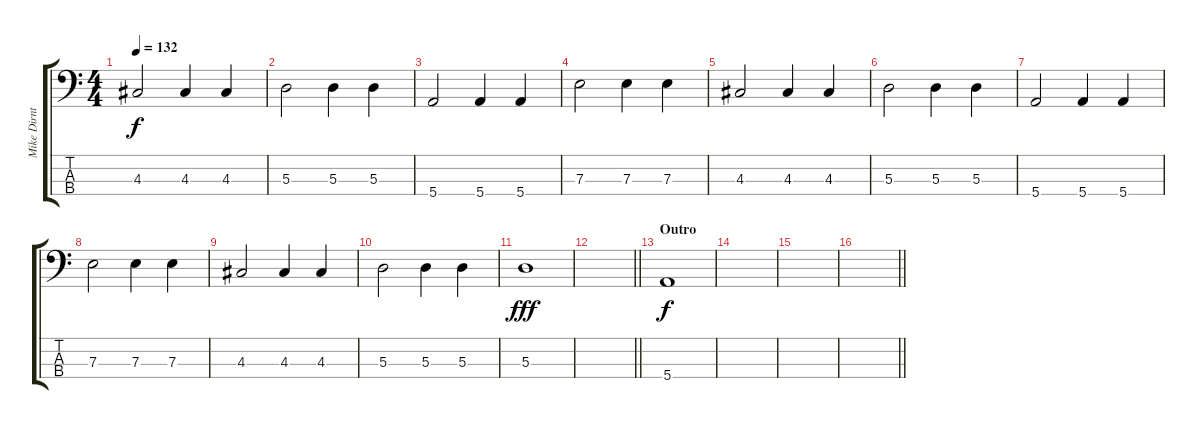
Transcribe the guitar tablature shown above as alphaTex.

\track ("Mike Dirnt [Bass]" "Mike Dirnt") {instrument electricbasspick}
\staff {score tabs}
\tuning (G2 D2 A1 E1) {hide}
\ts (4 4)
\tempo 132
\clef f4
\ks c
4.3.2{dy f} 4.3.4 4.3.4 |
5.3.2 5.3.4 5.3.4 |
5.4.2 5.4.4 5.4.4 |
7.3.2 7.3.4 7.3.4 |
4.3.2 4.3.4 4.3.4 |
5.3.2 5.3.4 5.3.4 |
5.4.2 5.4.4 5.4.4 |
7.3.2 7.3.4 7.3.4 |
4.3.2 4.3.4 4.3.4 |
5.3.2 5.3.4 5.3.4 |
5.3.1{dy fff} |
\barLineRight lightlight
|
\section ("" "Outro")
5.4.1{dy f} |
|
|
\barLineRight lightlight
